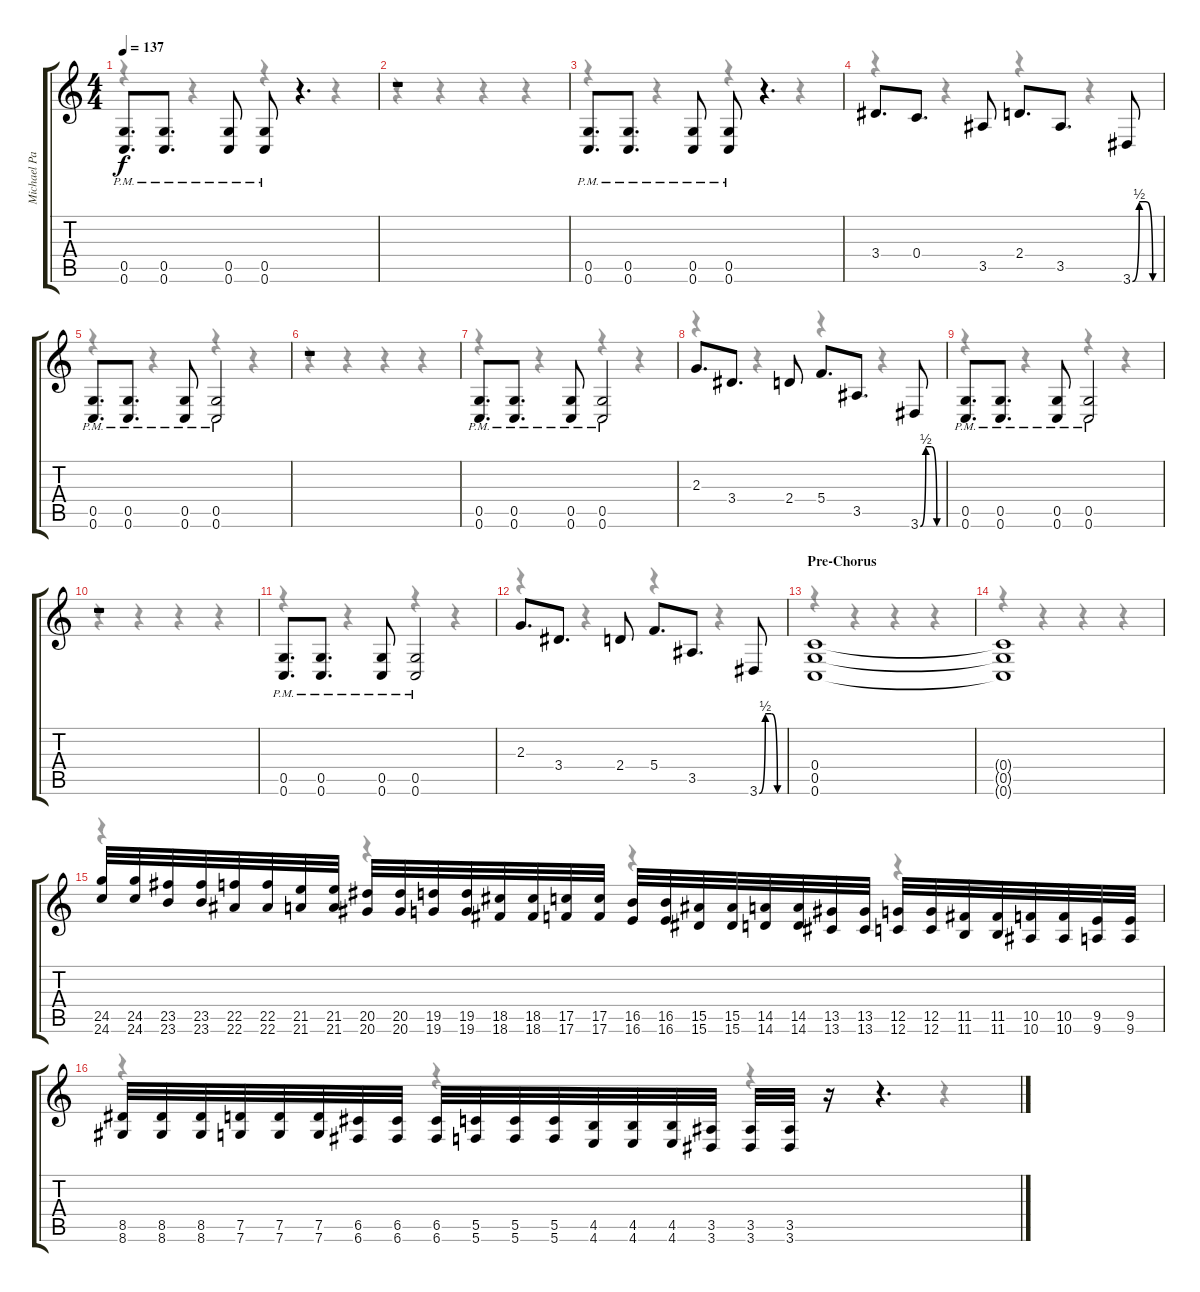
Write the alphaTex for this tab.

\track ("Michael Padge (Rhythm Guitar) " "Michael Pa") {instrument distortionguitar}
\staff {score tabs}
\tuning (D4 A3 F3 C3 G2 C2) {hide}
\voice
\ts (4 4)
\tempo 137
\clef g2
\ks c
(0.5{pm} 0.6{pm}).8{d dy f} (0.5{pm} 0.6{pm}).8{d} (0.5{pm} 0.6{pm}).8 (0.5{pm} 0.6{pm}).8 r.4{d} |
r.1 |
(0.5{pm} 0.6{pm}).8{d} (0.5{pm} 0.6{pm}).8{d} (0.5{pm} 0.6{pm}).8 (0.5{pm} 0.6{pm}).8 r.4{d} |
3.4.8{d} 0.4.8{d} 3.5.8 2.4.8{d} 3.5.8{d} 3.6{be (custom 0 0 15 2 30 2 45 0 60 0)}.8 |
(0.5{pm} 0.6{pm}).8{d} (0.5{pm} 0.6{pm}).8{d} (0.5{pm} 0.6{pm}).8 (0.5{pm} 0.6{pm}).2 |
r.1 |
(0.5{pm} 0.6{pm}).8{d} (0.5{pm} 0.6{pm}).8{d} (0.5{pm} 0.6{pm}).8 (0.5{pm} 0.6{pm}).2 |
2.3.8{d} 3.4.8{d} 2.4.8 5.4.8{d} 3.5.8{d} 3.6{be (custom 0 0 15 2 30 2 45 0 60 0)}.8 |
(0.5{pm} 0.6{pm}).8{d} (0.5{pm} 0.6{pm}).8{d} (0.5{pm} 0.6{pm}).8 (0.5{pm} 0.6{pm}).2 |
r.1 |
(0.5{pm} 0.6{pm}).8{d} (0.5{pm} 0.6{pm}).8{d} (0.5{pm} 0.6{pm}).8 (0.5{pm} 0.6{pm}).2 |
2.3.8{d} 3.4.8{d} 2.4.8 5.4.8{d} 3.5.8{d} 3.6{be (custom 0 0 15 2 30 2 45 0 60 0)}.8 |
\section ("" "Pre-Chorus")
(0.4 0.5 0.6).1 |
(0.4{t} 0.5{t} 0.6{t}).1 |
(24.5 24.6).32 (24.5 24.6).32 (23.5 23.6).32 (23.5 23.6).32 (22.5 22.6).32 (22.5 22.6).32 (21.5 21.6).32 (21.5 21.6).32 (20.5 20.6).32 (20.5 20.6).32 (19.5 19.6).32 (19.5 19.6).32 (18.5 18.6).32 (18.5 18.6).32 (17.5 17.6).32 (17.5 17.6).32 (16.5 16.6).32 (16.5 16.6).32 (15.5 15.6).32 (15.5 15.6).32 (14.5 14.6).32 (14.5 14.6).32 (13.5 13.6).32 (13.5 13.6).32 (12.5 12.6).32 (12.5 12.6).32 (11.5 11.6).32 (11.5 11.6).32 (10.5 10.6).32 (10.5 10.6).32 (9.5 9.6).32 (9.5 9.6).32 |
(8.5 8.6).32 (8.5 8.6).32 (8.5 8.6).32 (7.5 7.6).32 (7.5 7.6).32 (7.5 7.6).32 (6.5 6.6).32 (6.5 6.6).32 (6.5 6.6).32 (5.5 5.6).32 (5.5 5.6).32 (5.5 5.6).32 (4.5 4.6).32 (4.5 4.6).32 (4.5 4.6).32 (3.5 3.6).32 (3.5 3.6).32 (3.5 3.6).32 r.16 r.4{d}
\voice
\clef g2
\ottava regular
\simile none
\ks c
r.4{dy f} r.4 r.4 r.4 |
r.4 r.4 r.4 r.4 |
r.4 r.4 r.4 r.4 |
r.4 r.4 r.4 r.4 |
r.4 r.4 r.4 r.4 |
r.4 r.4 r.4 r.4 |
r.4 r.4 r.4 r.4 |
r.4 r.4 r.4 r.4 |
r.4 r.4 r.4 r.4 |
r.4 r.4 r.4 r.4 |
r.4 r.4 r.4 r.4 |
r.4 r.4 r.4 r.4 |
r.4 r.4 r.4 r.4 |
r.4 r.4 r.4 r.4 |
r.4 r.4 r.4 r.4 |
r.4 r.4 r.4 r.4
